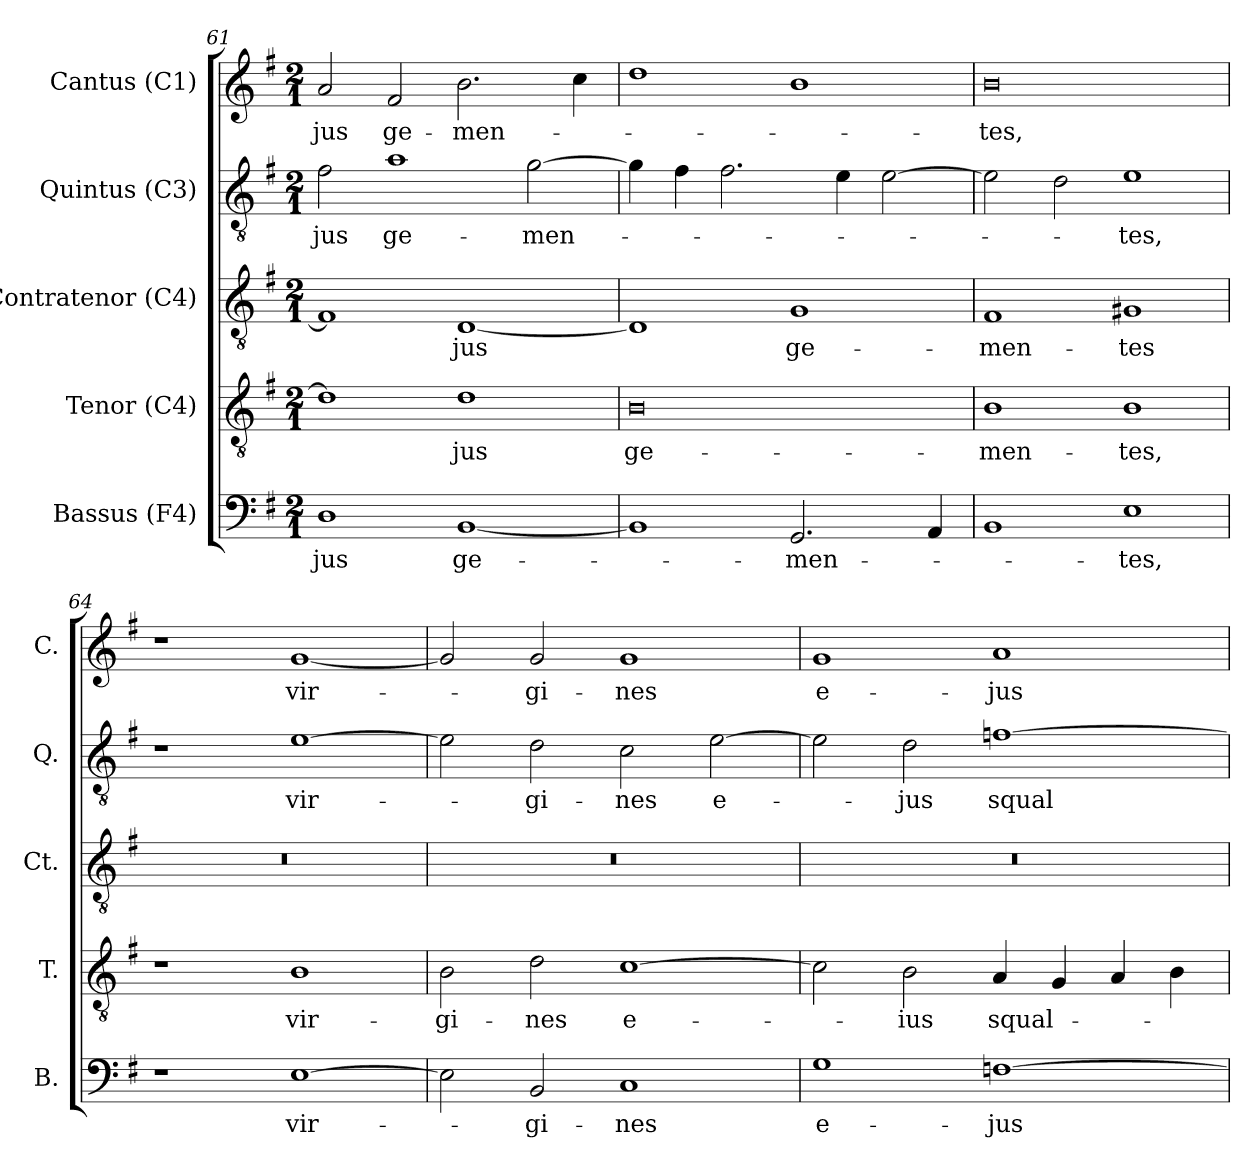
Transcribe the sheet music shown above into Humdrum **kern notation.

**kern	**text	**kern	**text	**kern	**text	**kern	**text	**kern	**text
*part5	*part5	*part4	*part4	*part3	*part3	*part2	*part2	*part1	*part1
*staff5	*staff5	*staff4	*staff4	*staff3	*staff3	*staff2	*staff2	*staff1	*staff1
*I"Bassus (F4)	*	*I"Tenor (C4)	*	*I"Contratenor (C4)	*	*I"Quintus (C3)	*	*I"Cantus (C1)	*
*I'B.	*	*I'T.	*	*I'Ct.	*	*I'Q.	*	*I'C.	*
*clefF4	*	*clefGv2	*	*clefGv2	*	*clefGv2	*	*clefG2	*
*	*	*	*	*ITrd7c12	*	*	*	*	*
*k[f#]	*	*k[f#]	*	*k[f#]	*	*k[f#]	*	*k[f#]	*
*G:	*	*G:	*	*G:	*	*G:	*	*G:	*
*M2/1	*	*M2/1	*	*M2/1	*	*M2/1	*	*M2/1	*
=61	=61	=61	=61	=61	=61	=61	=61	=61	=61
!	!LO:LY:b:color=#000000	!	!	!	!	!	!	!	!
!	!	!	!	!	!	!	!LO:LY:b:color=#000000	!	!
!	!	!	!	!	!	!	!	!	!LO:LY:b:color=#000000
1Di	-jus	1di]	.	1FF#i]	.	2f#i\	-jus	2ai/	-jus
!	!	!	!	!	!	!	!LO:LY:b:color=#000000	!	!
!	!	!	!	!	!	!	!	!	!LO:LY:b:color=#000000
.	.	.	.	.	.	1ai	ge-	2f#i/	ge-
!	!LO:LY:b:color=#000000	!	!	!	!	!	!	!	!
!	!	!	!LO:LY:b:color=#000000	!	!	!	!	!	!
!	!	!	!	!	!LO:LY:b:color=#000000	!	!	!	!
!	!	!	!	!	!	!	!	!	!LO:LY:b:color=#000000
[1BBi	ge-	1di	-jus	[1DDi	-jus	.	.	2.bi\	-men-
!	!	!	!	!	!	!	!LO:LY:b:color=#000000	!	!
.	.	.	.	.	.	[2gi\	-men-	.	.
.	.	.	.	.	.	.	.	4cci\	.
=62	=62	=62	=62	=62	=62	=62	=62	=62	=62
!	!	!	!LO:LY:b:color=#000000	!	!	!	!	!	!
1BBi]	.	0Bi	ge-	1DDi]	.	4gi\]	.	1ddi	.
.	.	.	.	.	.	4f#i\	.	.	.
.	.	.	.	.	.	2.f#i\	.	.	.
!	!LO:LY:b:color=#000000	!	!	!	!	!	!	!	!
!	!	!	!	!	!LO:LY:b:color=#000000	!	!	!	!
2.GGi/	-men-	.	.	1GGi	ge-	.	.	1bi	.
.	.	.	.	.	.	4ei\	.	.	.
.	.	.	.	.	.	[2ei\	.	.	.
4AAi/	.	.	.	.	.	.	.	.	.
!!LO:PB:g=z
=63	=63	=63	=63	=63	=63	=63	=63	=63	=63
!	!	!	!LO:LY:b:color=#000000	!	!	!	!	!	!
!	!	!	!	!	!LO:LY:b:color=#000000	!	!	!	!
!	!	!	!	!	!	!	!	!	!LO:LY:b:color=#000000
1BBi	.	1Bi	-men-	1FF#i	-men-	2ei\]	.	0bi	-tes,
.	.	.	.	.	.	2di\	.	.	.
!	!LO:LY:b:color=#000000	!	!	!	!	!	!	!	!
!	!	!	!LO:LY:b:color=#000000	!	!	!	!	!	!
!	!	!	!	!	!LO:LY:b:color=#000000	!	!	!	!
!	!	!	!	!	!	!	!LO:LY:b:color=#000000	!	!
1Ei	-tes,	1Bi	-tes,	1GG#Xi	-tes	1ei	-tes,	.	.
=64	=64	=64	=64	=64	=64	=64	=64	=64	=64
!	!	!	!	!LO:N:vis=1	!	!	!	!	!
1r	.	1r	.	0r	.	1r	.	1r	.
!	!LO:LY:b:color=#000000	!	!	!	!	!	!	!	!
!	!	!	!LO:LY:b:color=#000000	!	!	!	!	!	!
!	!	!	!	!	!	!	!LO:LY:b:color=#000000	!	!
!	!	!	!	!	!	!	!	!	!LO:LY:b:color=#000000
[1Ei	vir-	1Bi	vir-	.	.	[1ei	vir-	[1gi	vir-
=65	=65	=65	=65	=65	=65	=65	=65	=65	=65
!	!	!	!LO:LY:b:color=#000000	!LO:N:vis=1	!	!	!	!	!
2Ei\]	.	2Bi\	-gi-	0r	.	2ei\]	.	2gi/]	.
!	!LO:LY:b:color=#000000	!	!	!	!	!	!	!	!
!	!	!	!LO:LY:b:color=#000000	!	!	!	!	!	!
!	!	!	!	!	!	!	!LO:LY:b:color=#000000	!	!
!	!	!	!	!	!	!	!	!	!LO:LY:b:color=#000000
2BBi/	-gi-	2di\	-nes	.	.	2di\	-gi-	2gi/	-gi-
!	!LO:LY:b:color=#000000	!	!	!	!	!	!	!	!
!	!	!	!LO:LY:b:color=#000000	!	!	!	!	!	!
!	!	!	!	!	!	!	!LO:LY:b:color=#000000	!	!
!	!	!	!	!	!	!	!	!	!LO:LY:b:color=#000000
1Ci	-nes	[1ci	e-	.	.	2ci\	-nes	1gi	-nes
!	!	!	!	!	!	!	!LO:LY:b:color=#000000	!	!
.	.	.	.	.	.	[2ei\	e-	.	.
=66	=66	=66	=66	=66	=66	=66	=66	=66	=66
!	!LO:LY:b:color=#000000	!	!	!LO:N:vis=1	!	!	!	!	!
!	!	!	!	!	!	!	!	!	!LO:LY:b:color=#000000
1Gi	e-	2ci\]	.	0r	.	2ei\]	.	1gi	e-
!	!	!	!LO:LY:b:color=#000000	!	!	!	!	!	!
!	!	!	!	!	!	!	!LO:LY:b:color=#000000	!	!
.	.	2Bi\	-ius	.	.	2di\	-jus	.	.
!	!LO:LY:b:color=#000000	!	!	!	!	!	!	!	!
!	!	!	!LO:LY:b:color=#000000	!	!	!	!	!	!
!	!	!	!	!	!	!	!LO:LY:b:color=#000000	!	!
!	!	!	!	!	!	!	!	!	!LO:LY:b:color=#000000
[1Fni	-jus	4Ai/	squal-	.	.	[1fni	squal-	1ai	-jus
.	.	4Gi/	.	.	.	.	.	.	.
.	.	4Ai/	.	.	.	.	.	.	.
.	.	4Bi\	.	.	.	.	.	.	.
=	=	=	=	=	=	=	=	=	=
*-	*-	*-	*-	*-	*-	*-	*-	*-	*-
